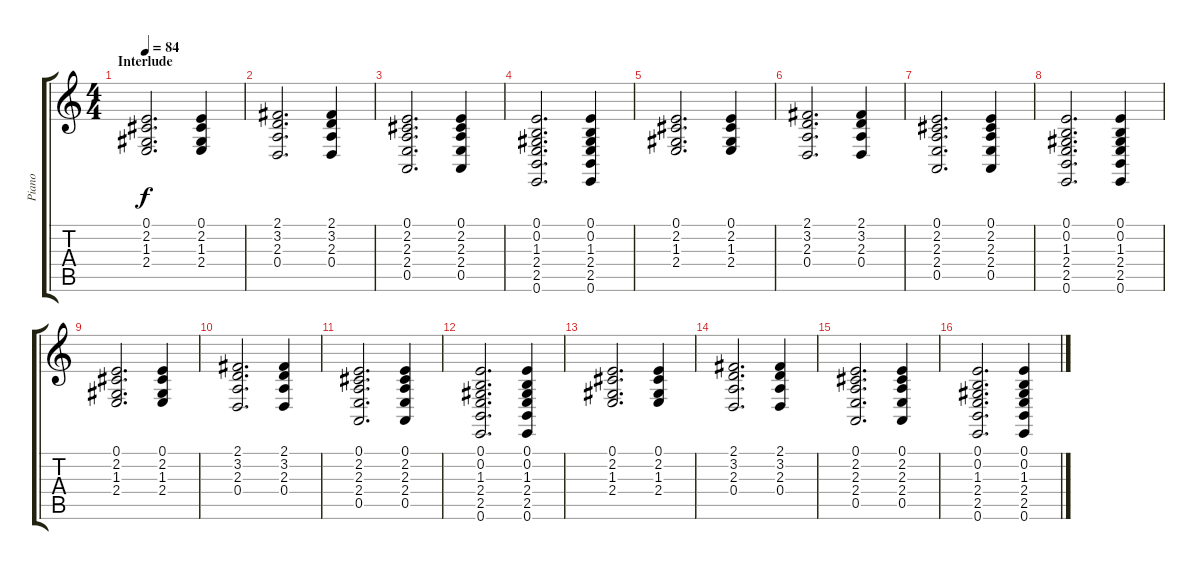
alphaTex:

\track ("Piano" "Piano") {instrument brightacousticpiano}
\staff {score tabs}
\tuning (E4 B3 G3 D3 A2 E2) {hide}
\ts (4 4)
\section ("" "Interlude")
\tempo 84
\clef g2
\ks c
(0.1 2.2 1.3 2.4).2{d dy f volume 12 instrument brightacousticpiano} (0.1 2.2 1.3 2.4).4 |
(2.1 3.2 2.3 0.4).2{d} (2.1 3.2 2.3 0.4).4 |
(0.1 2.2 2.3 2.4 0.5).2{d} (0.1 2.2 2.3 2.4 0.5).4 |
(0.1 0.2 1.3 2.4 2.5 0.6).2{d} (0.1 0.2 1.3 2.4 2.5 0.6).4 |
(0.1 2.2 1.3 2.4).2{d} (0.1 2.2 1.3 2.4).4 |
(2.1 3.2 2.3 0.4).2{d} (2.1 3.2 2.3 0.4).4 |
(0.1 2.2 2.3 2.4 0.5).2{d} (0.1 2.2 2.3 2.4 0.5).4 |
(0.1 0.2 1.3 2.4 2.5 0.6).2{d} (0.1 0.2 1.3 2.4 2.5 0.6).4 |
(0.1 2.2 1.3 2.4).2{d} (0.1 2.2 1.3 2.4).4 |
(2.1 3.2 2.3 0.4).2{d} (2.1 3.2 2.3 0.4).4 |
(0.1 2.2 2.3 2.4 0.5).2{d} (0.1 2.2 2.3 2.4 0.5).4 |
(0.1 0.2 1.3 2.4 2.5 0.6).2{d} (0.1 0.2 1.3 2.4 2.5 0.6).4 |
(0.1 2.2 1.3 2.4).2{d} (0.1 2.2 1.3 2.4).4 |
(2.1 3.2 2.3 0.4).2{d} (2.1 3.2 2.3 0.4).4 |
(0.1 2.2 2.3 2.4 0.5).2{d} (0.1 2.2 2.3 2.4 0.5).4 |
(0.1 0.2 1.3 2.4 2.5 0.6).2{d} (0.1 0.2 1.3 2.4 2.5 0.6).4
